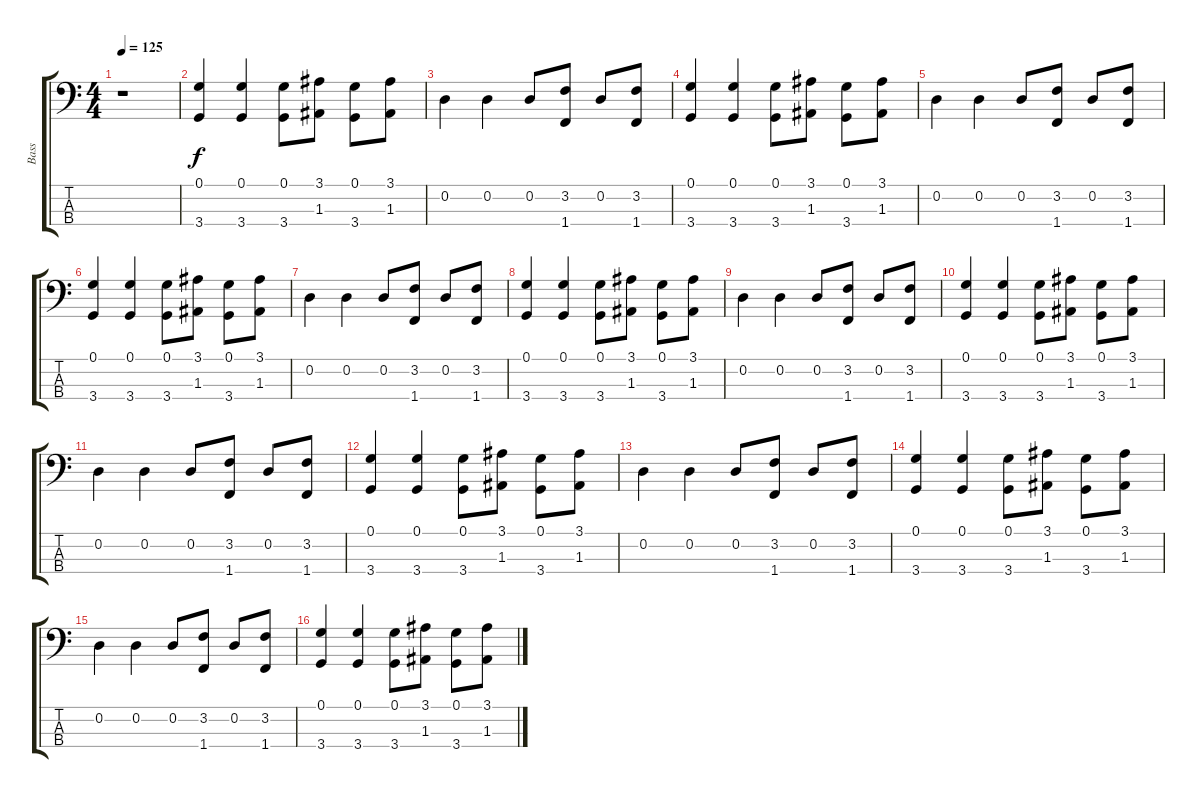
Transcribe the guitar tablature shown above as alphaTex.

\track ("Bass" "Bass") {instrument electricbassfinger}
\staff {score tabs}
\tuning (G2 D2 A1 E1) {hide}
\ts (4 4)
\tempo 125
\clef f4
\ks c
r.1{dy f} |
(0.1 3.4).4 (0.1 3.4).4 (0.1 3.4).8 (3.1 1.3).8 (0.1 3.4).8 (3.1 1.3).8 |
0.2.4 0.2.4 0.2.8 (3.2 1.4).8 0.2.8 (3.2 1.4).8 |
(0.1 3.4).4 (0.1 3.4).4 (0.1 3.4).8 (3.1 1.3).8 (0.1 3.4).8 (3.1 1.3).8 |
0.2.4 0.2.4 0.2.8 (3.2 1.4).8 0.2.8 (3.2 1.4).8 |
(0.1 3.4).4 (0.1 3.4).4 (0.1 3.4).8 (3.1 1.3).8 (0.1 3.4).8 (3.1 1.3).8 |
0.2.4 0.2.4 0.2.8 (3.2 1.4).8 0.2.8 (3.2 1.4).8 |
(0.1 3.4).4 (0.1 3.4).4 (0.1 3.4).8 (3.1 1.3).8 (0.1 3.4).8 (3.1 1.3).8 |
0.2.4 0.2.4 0.2.8 (3.2 1.4).8 0.2.8 (3.2 1.4).8 |
(0.1 3.4).4 (0.1 3.4).4 (0.1 3.4).8 (3.1 1.3).8 (0.1 3.4).8 (3.1 1.3).8 |
0.2.4 0.2.4 0.2.8 (3.2 1.4).8 0.2.8 (3.2 1.4).8 |
(0.1 3.4).4 (0.1 3.4).4 (0.1 3.4).8 (3.1 1.3).8 (0.1 3.4).8 (3.1 1.3).8 |
0.2.4 0.2.4 0.2.8 (3.2 1.4).8 0.2.8 (3.2 1.4).8 |
(0.1 3.4).4 (0.1 3.4).4 (0.1 3.4).8 (3.1 1.3).8 (0.1 3.4).8 (3.1 1.3).8 |
0.2.4 0.2.4 0.2.8 (3.2 1.4).8 0.2.8 (3.2 1.4).8 |
(0.1 3.4).4 (0.1 3.4).4 (0.1 3.4).8 (3.1 1.3).8 (0.1 3.4).8 (3.1 1.3).8
